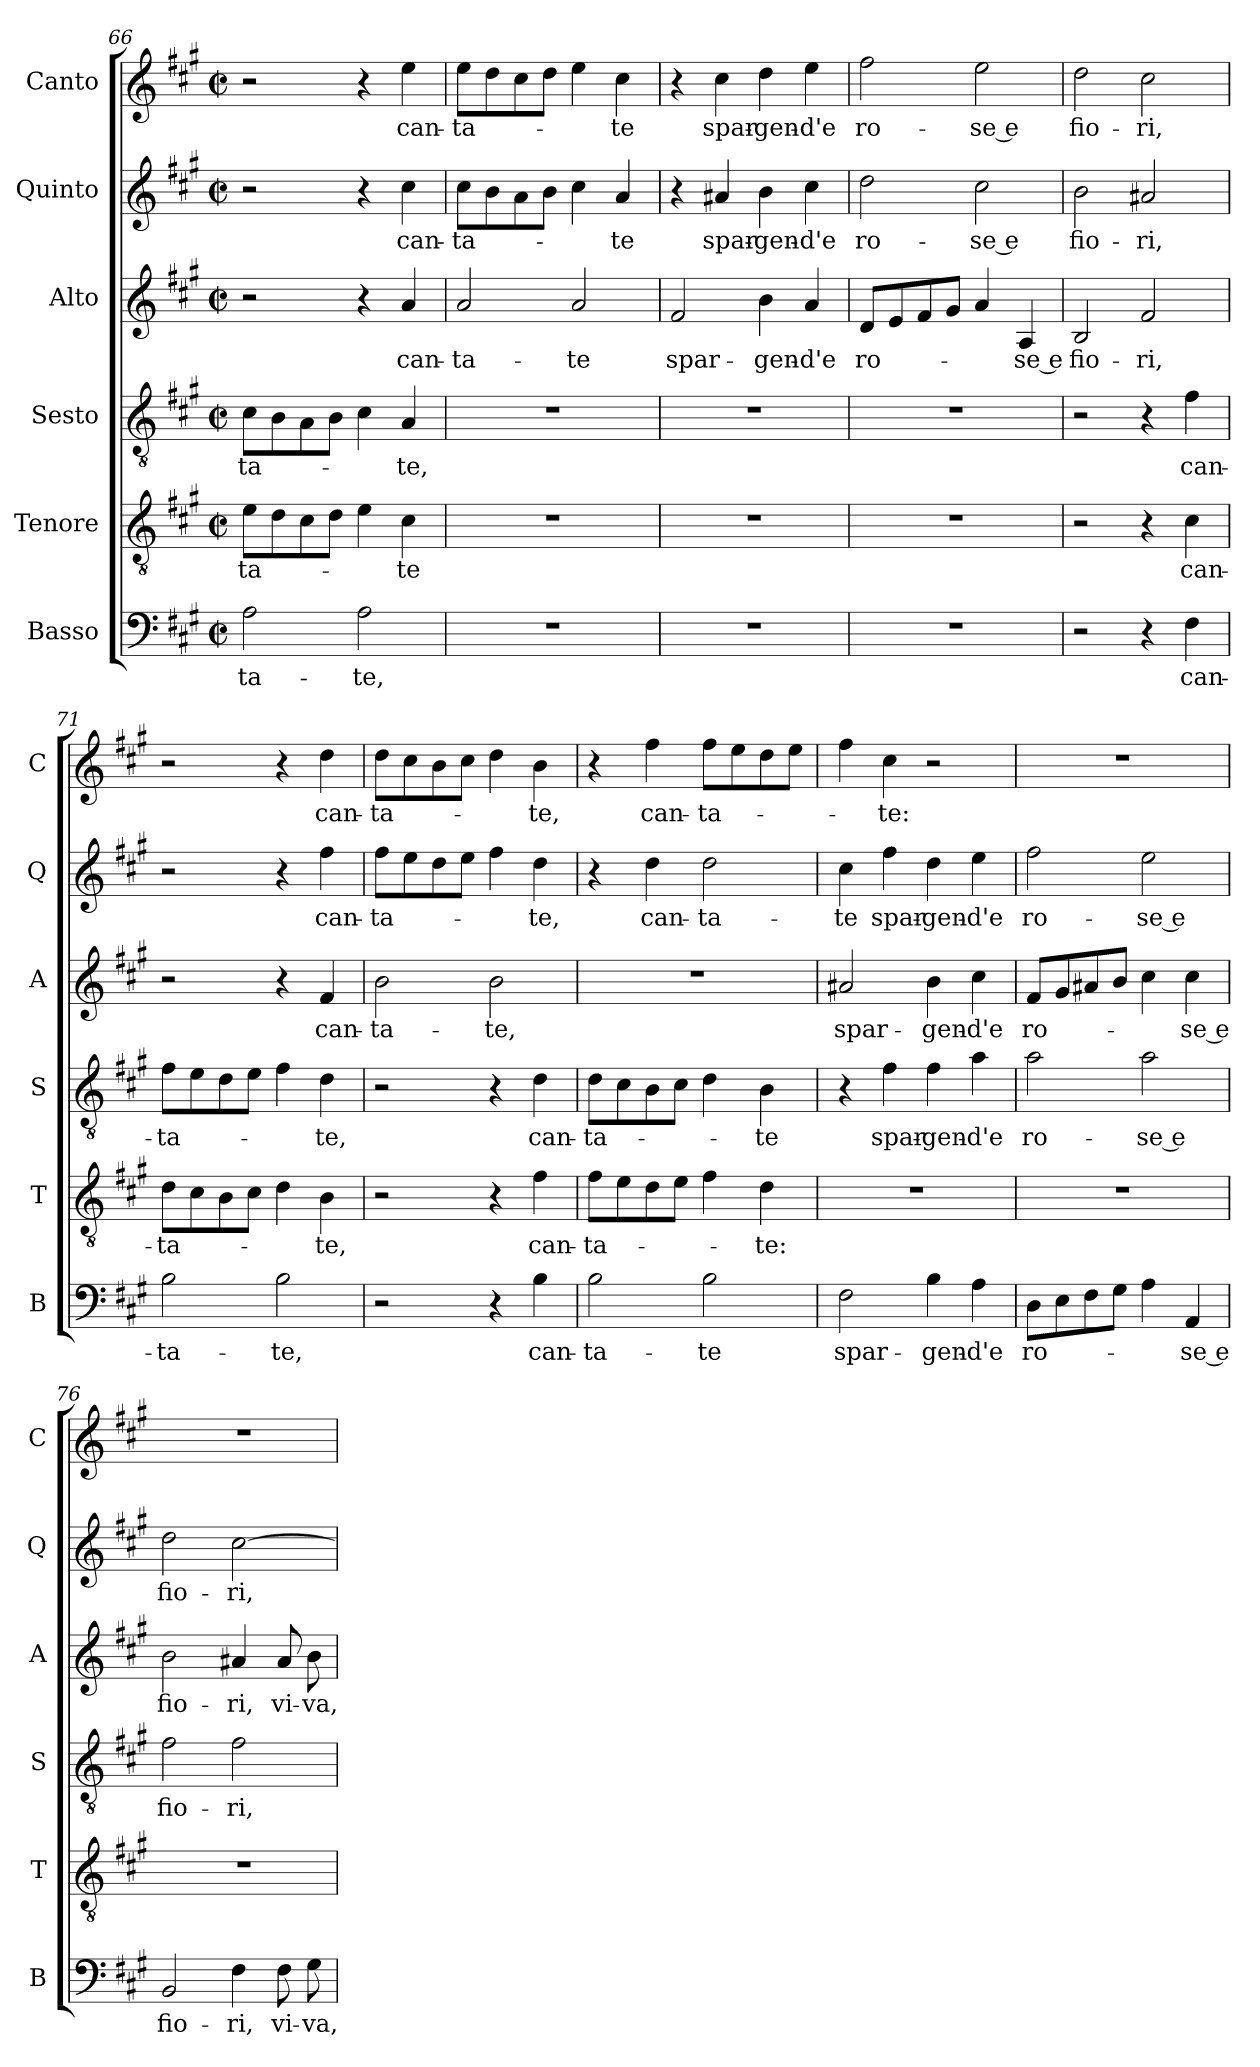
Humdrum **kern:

**kern	**text	**kern	**text	**kern	**text	**kern	**text	**kern	**text	**kern	**text
*part6	*part6	*part5	*part5	*part4	*part4	*part3	*part3	*part2	*part2	*part1	*part1
*staff6	*staff6	*staff5	*staff5	*staff4	*staff4	*staff3	*staff3	*staff2	*staff2	*staff1	*staff1
*I"Basso	*	*I"Tenore	*	*I"Sesto	*	*I"Alto	*	*I"Quinto	*	*I"Canto	*
*I'B	*	*I'T	*	*I'S	*	*I'A	*	*I'Q	*	*I'C	*
*clefF4	*	*clefGv2	*	*clefGv2	*	*clefG2	*	*clefG2	*	*clefG2	*
*k[f#c#g#]	*	*k[f#c#g#]	*	*k[f#c#g#]	*	*k[f#c#g#]	*	*k[f#c#g#]	*	*k[f#c#g#]	*
*A:	*	*A:	*	*A:	*	*A:	*	*A:	*	*A:	*
*M2/2	*	*M2/2	*	*M2/2	*	*M2/2	*	*M2/2	*	*M2/2	*
*met(c|)	*	*met(c|)	*	*met(c|)	*	*met(c|)	*	*met(c|)	*	*met(c|)	*
=66	=66	=66	=66	=66	=66	=66	=66	=66	=66	=66	=66
!	!LO:LY:b	!	!LO:LY:b	!	!LO:LY:b	!	!	!	!	!	!
2A\	-ta-	8e\L	-ta-	8c#\L	-ta-	2r	.	2r	.	2r	.
.	.	8d\	.	8B\	.	.	.	.	.	.	.
.	.	8c#\	.	8A\	.	.	.	.	.	.	.
.	.	8d\J	.	8B\J	.	.	.	.	.	.	.
!	!LO:LY:b	!	!	!	!	!	!	!	!	!	!
2A\	-te,	4e\	.	4c#\	.	4r	.	4r	.	4r	.
!	!	!	!LO:LY:b	!	!LO:LY:b	!	!LO:LY:b	!	!LO:LY:b	!	!LO:LY:b
.	.	4c#\	-te	4A/	-te,	4a/	can-	4cc#\	can-	4ee\	can-
=67	=67	=67	=67	=67	=67	=67	=67	=67	=67	=67	=67
!	!	!	!	!	!	!	!LO:LY:b	!	!LO:LY:b	!	!LO:LY:b
1r	.	1r	.	1r	.	2a/	-ta-	8cc#\L	-ta-	8ee\L	-ta-
.	.	.	.	.	.	.	.	8b\	.	8dd\	.
.	.	.	.	.	.	.	.	8a\	.	8cc#\	.
.	.	.	.	.	.	.	.	8b\J	.	8dd\J	.
!	!	!	!	!	!	!	!LO:LY:b	!	!	!	!
.	.	.	.	.	.	2a/	-te	4cc#\	.	4ee\	.
!	!	!	!	!	!	!	!	!	!LO:LY:b	!	!LO:LY:b
.	.	.	.	.	.	.	.	4a/	-te	4cc#\	-te
=68	=68	=68	=68	=68	=68	=68	=68	=68	=68	=68	=68
!	!	!	!	!	!	!	!LO:LY:b	!	!	!	!
1r	.	1r	.	1r	.	2f#/	spar-	4r	.	4r	.
!	!	!	!	!	!	!	!	!	!LO:LY:b	!	!LO:LY:b
.	.	.	.	.	.	.	.	4a#X/	spar-	4cc#\	spar-
!	!	!	!	!	!	!	!LO:LY:b	!	!LO:LY:b	!	!LO:LY:b
.	.	.	.	.	.	4b\	-gen-	4b\	-gen-	4dd\	-gen-
!	!	!	!	!	!	!	!LO:LY:b	!	!LO:LY:b	!	!LO:LY:b
.	.	.	.	.	.	4a/	-d'e	4cc#\	-d'e	4ee\	-d'e
=69	=69	=69	=69	=69	=69	=69	=69	=69	=69	=69	=69
!	!	!	!	!	!	!	!LO:LY:b	!	!LO:LY:b	!	!LO:LY:b
1r	.	1r	.	1r	.	8d/L	ro-	2dd\	ro-	2ff#\	ro-
.	.	.	.	.	.	8e/	.	.	.	.	.
.	.	.	.	.	.	8f#/	.	.	.	.	.
.	.	.	.	.	.	8g#/J	.	.	.	.	.
!	!	!	!	!	!	!	!	!	!LO:LY:b	!	!LO:LY:b
.	.	.	.	.	.	4a/	.	2cc#\	-se e	2ee\	-se e
!	!	!	!	!	!	!	!LO:LY:b	!	!	!	!
.	.	.	.	.	.	4A/	-se e	.	.	.	.
!!LO:PB:g=z
=70	=70	=70	=70	=70	=70	=70	=70	=70	=70	=70	=70
!	!	!	!	!	!	!	!LO:LY:b	!	!LO:LY:b	!	!LO:LY:b
2r	.	2r	.	2r	.	2B/	fio-	2b\	fio-	2dd\	fio-
!	!	!	!	!	!	!	!LO:LY:b	!	!LO:LY:b	!	!LO:LY:b
4r	.	4r	.	4r	.	2f#/	-ri,	2a#X/	-ri,	2cc#\	-ri,
!	!LO:LY:b	!	!LO:LY:b	!	!LO:LY:b	!	!	!	!	!	!
4F#\	can-	4c#\	can-	4f#\	can-	.	.	.	.	.	.
=71	=71	=71	=71	=71	=71	=71	=71	=71	=71	=71	=71
!	!LO:LY:b	!	!LO:LY:b	!	!LO:LY:b	!	!	!	!	!	!
2B\	-ta-	8d\L	-ta-	8f#\L	-ta-	2r	.	2r	.	2r	.
.	.	8c#\	.	8e\	.	.	.	.	.	.	.
.	.	8B\	.	8d\	.	.	.	.	.	.	.
.	.	8c#\J	.	8e\J	.	.	.	.	.	.	.
!	!LO:LY:b	!	!	!	!	!	!	!	!	!	!
2B\	-te,	4d\	.	4f#\	.	4r	.	4r	.	4r	.
!	!	!	!LO:LY:b	!	!LO:LY:b	!	!LO:LY:b	!	!LO:LY:b	!	!LO:LY:b
.	.	4B\	-te,	4d\	-te,	4f#/	can-	4ff#\	can-	4dd\	can-
=72	=72	=72	=72	=72	=72	=72	=72	=72	=72	=72	=72
!	!	!	!	!	!	!	!LO:LY:b	!	!LO:LY:b	!	!LO:LY:b
2r	.	2r	.	2r	.	2b\	-ta-	8ff#\L	-ta-	8dd\L	-ta-
.	.	.	.	.	.	.	.	8ee\	.	8cc#\	.
.	.	.	.	.	.	.	.	8dd\	.	8b\	.
.	.	.	.	.	.	.	.	8ee\J	.	8cc#\J	.
!	!	!	!	!	!	!	!LO:LY:b	!	!	!	!
4r	.	4r	.	4r	.	2b\	-te,	4ff#\	.	4dd\	.
!	!LO:LY:b	!	!LO:LY:b	!	!LO:LY:b	!	!	!	!LO:LY:b	!	!LO:LY:b
4B\	can-	4f#\	can-	4d\	can-	.	.	4dd\	-te,	4b\	-te,
=73	=73	=73	=73	=73	=73	=73	=73	=73	=73	=73	=73
!	!LO:LY:b	!	!LO:LY:b	!	!LO:LY:b	!	!	!	!	!	!
2B\	-ta-	8f#\L	-ta-	8d\L	-ta-	1r	.	4r	.	4r	.
.	.	8e\	.	8c#\	.	.	.	.	.	.	.
!	!	!	!	!	!	!	!	!	!LO:LY:b	!	!LO:LY:b
.	.	8d\	.	8B\	.	.	.	4dd\	can-	4ff#\	can-
.	.	8e\J	.	8c#\J	.	.	.	.	.	.	.
!	!LO:LY:b	!	!	!	!	!	!	!	!LO:LY:b	!	!LO:LY:b
2B\	-te	4f#\	.	4d\	.	.	.	2dd\	-ta-	8ff#\L	-ta-
.	.	.	.	.	.	.	.	.	.	8ee\	.
!	!	!	!LO:LY:b	!	!LO:LY:b	!	!	!	!	!	!
.	.	4d\	-te:	4B\	-te	.	.	.	.	8dd\	.
.	.	.	.	.	.	.	.	.	.	8ee\J	.
=74	=74	=74	=74	=74	=74	=74	=74	=74	=74	=74	=74
!	!LO:LY:b	!	!	!	!	!	!LO:LY:b	!	!LO:LY:b	!	!
2F#\	spar-	1r	.	4r	.	2a#X/	spar-	4cc#\	-te	4ff#\	.
!	!	!	!	!	!LO:LY:b	!	!	!	!LO:LY:b	!	!LO:LY:b
.	.	.	.	4f#\	spar-	.	.	4ff#\	spar-	4cc#\	-te:
!	!LO:LY:b	!	!	!	!LO:LY:b	!	!LO:LY:b	!	!LO:LY:b	!	!
4B\	-gen-	.	.	4f#\	-gen-	4b\	-gen-	4dd\	-gen-	2r	.
!	!LO:LY:b	!	!	!	!LO:LY:b	!	!LO:LY:b	!	!LO:LY:b	!	!
4A\	-d'e	.	.	4a\	-d'e	4cc#\	-d'e	4ee\	-d'e	.	.
=75	=75	=75	=75	=75	=75	=75	=75	=75	=75	=75	=75
!	!LO:LY:b	!	!	!	!LO:LY:b	!	!LO:LY:b	!	!LO:LY:b	!	!
8D\L	ro-	1r	.	2a\	ro-	8f#/L	ro-	2ff#\	ro-	1r	.
8E\	.	.	.	.	.	8g#/	.	.	.	.	.
8F#\	.	.	.	.	.	8a#X/	.	.	.	.	.
8G#\J	.	.	.	.	.	8b/J	.	.	.	.	.
!	!	!	!	!	!LO:LY:b	!	!	!	!LO:LY:b	!	!
4A\	.	.	.	2a\	-se e	4cc#\	.	2ee\	-se e	.	.
!	!LO:LY:b	!	!	!	!	!	!LO:LY:b	!	!	!	!
4AA/	-se e	.	.	.	.	4cc#\	-se e	.	.	.	.
!!LO:LB:g=z
=76	=76	=76	=76	=76	=76	=76	=76	=76	=76	=76	=76
!	!LO:LY:b	!	!	!	!LO:LY:b	!	!LO:LY:b	!	!LO:LY:b	!	!
2BB/	fio-	1r	.	2f#\	fio-	2b\	fio-	2dd\	fio-	1r	.
!	!LO:LY:b	!	!	!	!LO:LY:b	!	!LO:LY:b	!	!LO:LY:b	!	!
4F#\	-ri,	.	.	2f#\	-ri,	4a#X/	-ri,	[2cc#\	-ri,	.	.
!	!LO:LY:b	!	!	!	!	!	!LO:LY:b	!	!	!	!
8F#\	vi-	.	.	.	.	8a#/	vi-	.	.	.	.
!	!LO:LY:b	!	!	!	!	!	!LO:LY:b	!	!	!	!
8G#\	-va,	.	.	.	.	8b\	-va,	.	.	.	.
=	=	=	=	=	=	=	=	=	=	=	=
*-	*-	*-	*-	*-	*-	*-	*-	*-	*-	*-	*-
